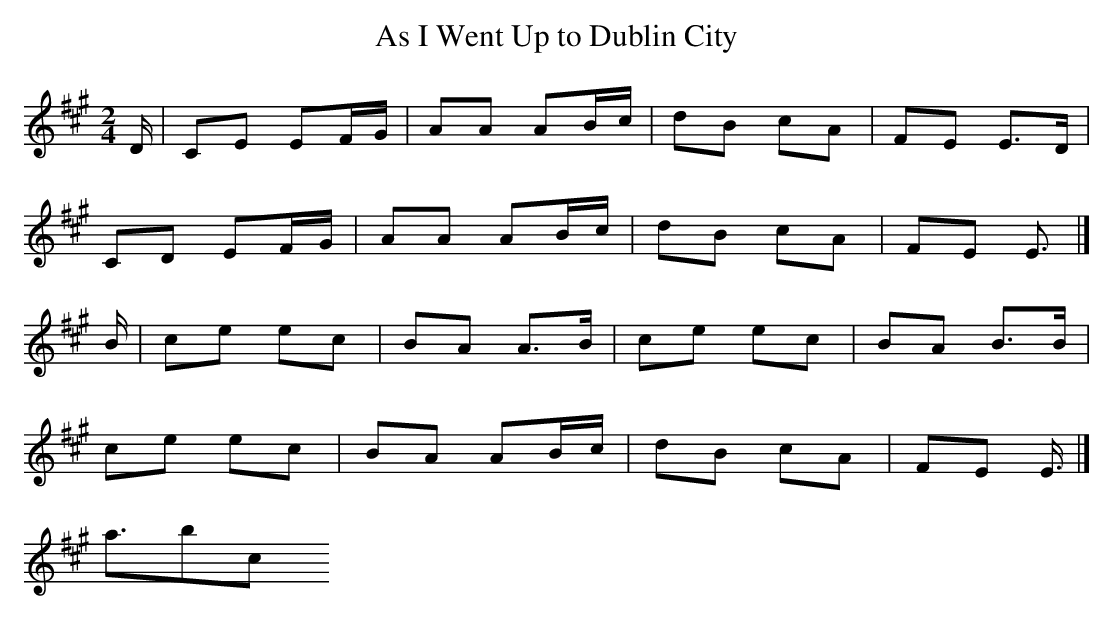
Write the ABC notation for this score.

X:1
T:As I Went Up to Dublin City
M:2/4
L:1/8
K:A Major
D/|CE EF/G/|AA AB/c/|dB cA|FE E>D|!
CD EF/G/|AA AB/c/|dB cA|FE E3/2|]!
B/|ce ec|BA A>B|ce ec|BA B>B|!
ce ec|BA AB/c/|dB cA|FE E3/2|]!
</abc>
